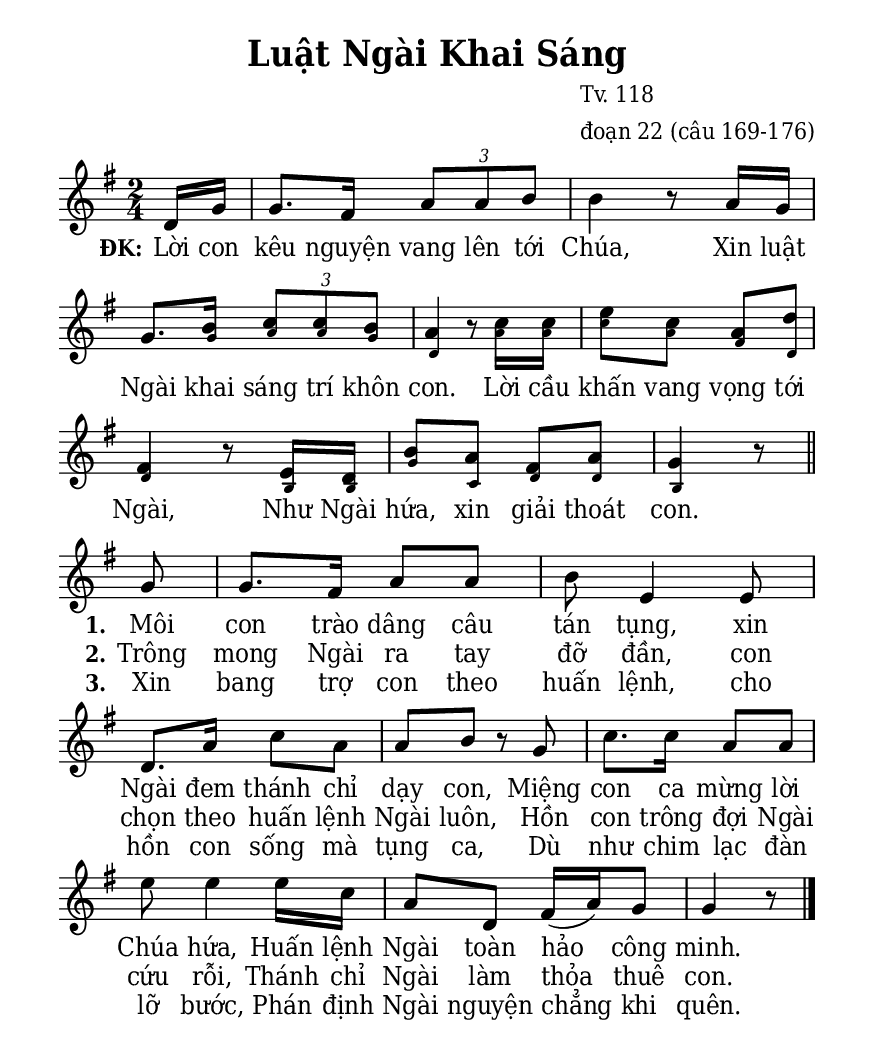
% Cài đặt chung\
\version "2.22.1"
\include "english.ly"

\header {
  title = "Luật Ngài Khai Sáng"
  composer = \markup {
    \column {
      \line { "Tv. 118" }
      \line { "đoạn 22 (câu 169-176)"  }
    }
  }
  %arranger = "Lm. Kim Long"
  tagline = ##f
}

% Nhạc phiên khúc
nhacPhienKhucSop = \relative c' {
  \partial 8 d16 g |
  g8. fs16 \tuplet 3/2 { a8 a b } |
  b4 r8 a16 g |
  g8. b16 \tuplet 3/2 { c8 c b } |
  a4 r8 c16 c |
  e8 c a d |
  fs,4 r8 e16 d |
  b'8 a fs a |
  g4 r8 \bar "||" \break
  
  g |
  g8. fs16 a8 a |
  b e,4 e8 |
  d8. a'16 c8 a |
  a b r g |
  c8. c16 a8 a |
  e' e4 e16 c |
  a8 d, fs16 (a) g8 |
  g4 r8 \bar "|."
}

nhacPhienKhucAlto = \relative c' {
  d16 g |
  g8. fs16 \tuplet 3/2 { a8 a b } |
  b4 r8 a16 g |
  g8. g16 \tuplet 3/2 { a8 a g } |
  d4 r8 a'16 a |c8 a fs d |
  d4 r8 b16 b |
  g'8 c, d d |
  b4 r8
}

% Lời phiên khúc
loiPhienKhucSop = \lyrics {
  \set stanza = "ĐK:"
  Lời con kêu nguyện vang lên tới Chúa,
  Xin luật Ngài khai sáng trí khôn con.
  Lời cầu khấn vang vọng tới Ngài,
  Như Ngài hứa, xin giải thoát con.
  <<
    {
      \set stanza = "1."
      Môi con trào dâng câu tán tụng,
      xin Ngài đem thánh chỉ dạy con,
      Miệng con ca mừng lời Chúa hứa,
      Huấn lệnh Ngài toàn hảo công minh.
    }
    \new Lyrics {
	    \set associatedVoice = "beSop"
	    \set stanza = "2."
	    Trông mong Ngài ra tay đỡ đần,
	    con chọn theo huấn lệnh Ngài luôn,
	    Hồn con trông đợi Ngài cứu rỗi,
	    Thánh chỉ Ngài làm thỏa thuê con.
    }
    \new Lyrics {
	    \set associatedVoice = "beSop"
	    \set stanza = "3."
	    Xin bang trợ con theo huấn lệnh,
	    cho hồn con sống mà tụng ca,
	    Dù như chim lạc đàn lỡ bước,
	    Phán định Ngài nguyện chẳng khi quên.
    }
  >>
}

% Dàn trang
\paper {
  #(set-paper-size "a5")
  top-margin = 15\mm
  bottom-margin = 10\mm
  left-margin = 10\mm
  right-margin = 10\mm
  indent = #0
  #(define fonts
	 (make-pango-font-tree "Deja Vu Serif Condensed"
	 		       "Deja Vu Serif Condensed"
			       "Deja Vu Serif Condensed"
			       (/ 20 20)))
  print-page-number = ##f
  page-count = #1
}

TongNhip = {
  \key g \major \time 2/4
  \set Timing.beamExceptions = #'()
  \set Timing.baseMoment = #(ly:make-moment 1/4)
}

% Đổi kích thước nốt cho bè phụ
notBePhu =
#(define-music-function (font-size music) (number? ly:music?)
   (for-some-music
     (lambda (m)
       (if (music-is-of-type? m 'rhythmic-event)
           (begin
             (set! (ly:music-property m 'tweaks)
                   (cons `(font-size . ,font-size)
                         (ly:music-property m 'tweaks)))
             #t)
           #f))
     music)
   music)

\score {
  \new ChoirStaff <<
    \new Staff \with {
        \consists "Merge_rests_engraver"
        printPartCombineTexts = ##f
      }
      <<
      \new Voice \TongNhip \partCombine 
        \nhacPhienKhucSop
        \notBePhu -3 { \nhacPhienKhucAlto }
      \new NullVoice = beSop \nhacPhienKhucSop
      \new Lyrics \lyricsto beSop \loiPhienKhucSop
      >>
  >>
  \layout {
    %\override Staff.TimeSignature.transparent = ##t
    \override Lyrics.LyricSpace.minimum-distance = #0.8
    \override Score.BarNumber.break-visibility = ##(#f #f #f)
    \override Score.SpacingSpanner.uniform-stretching = ##t
  } 
}
